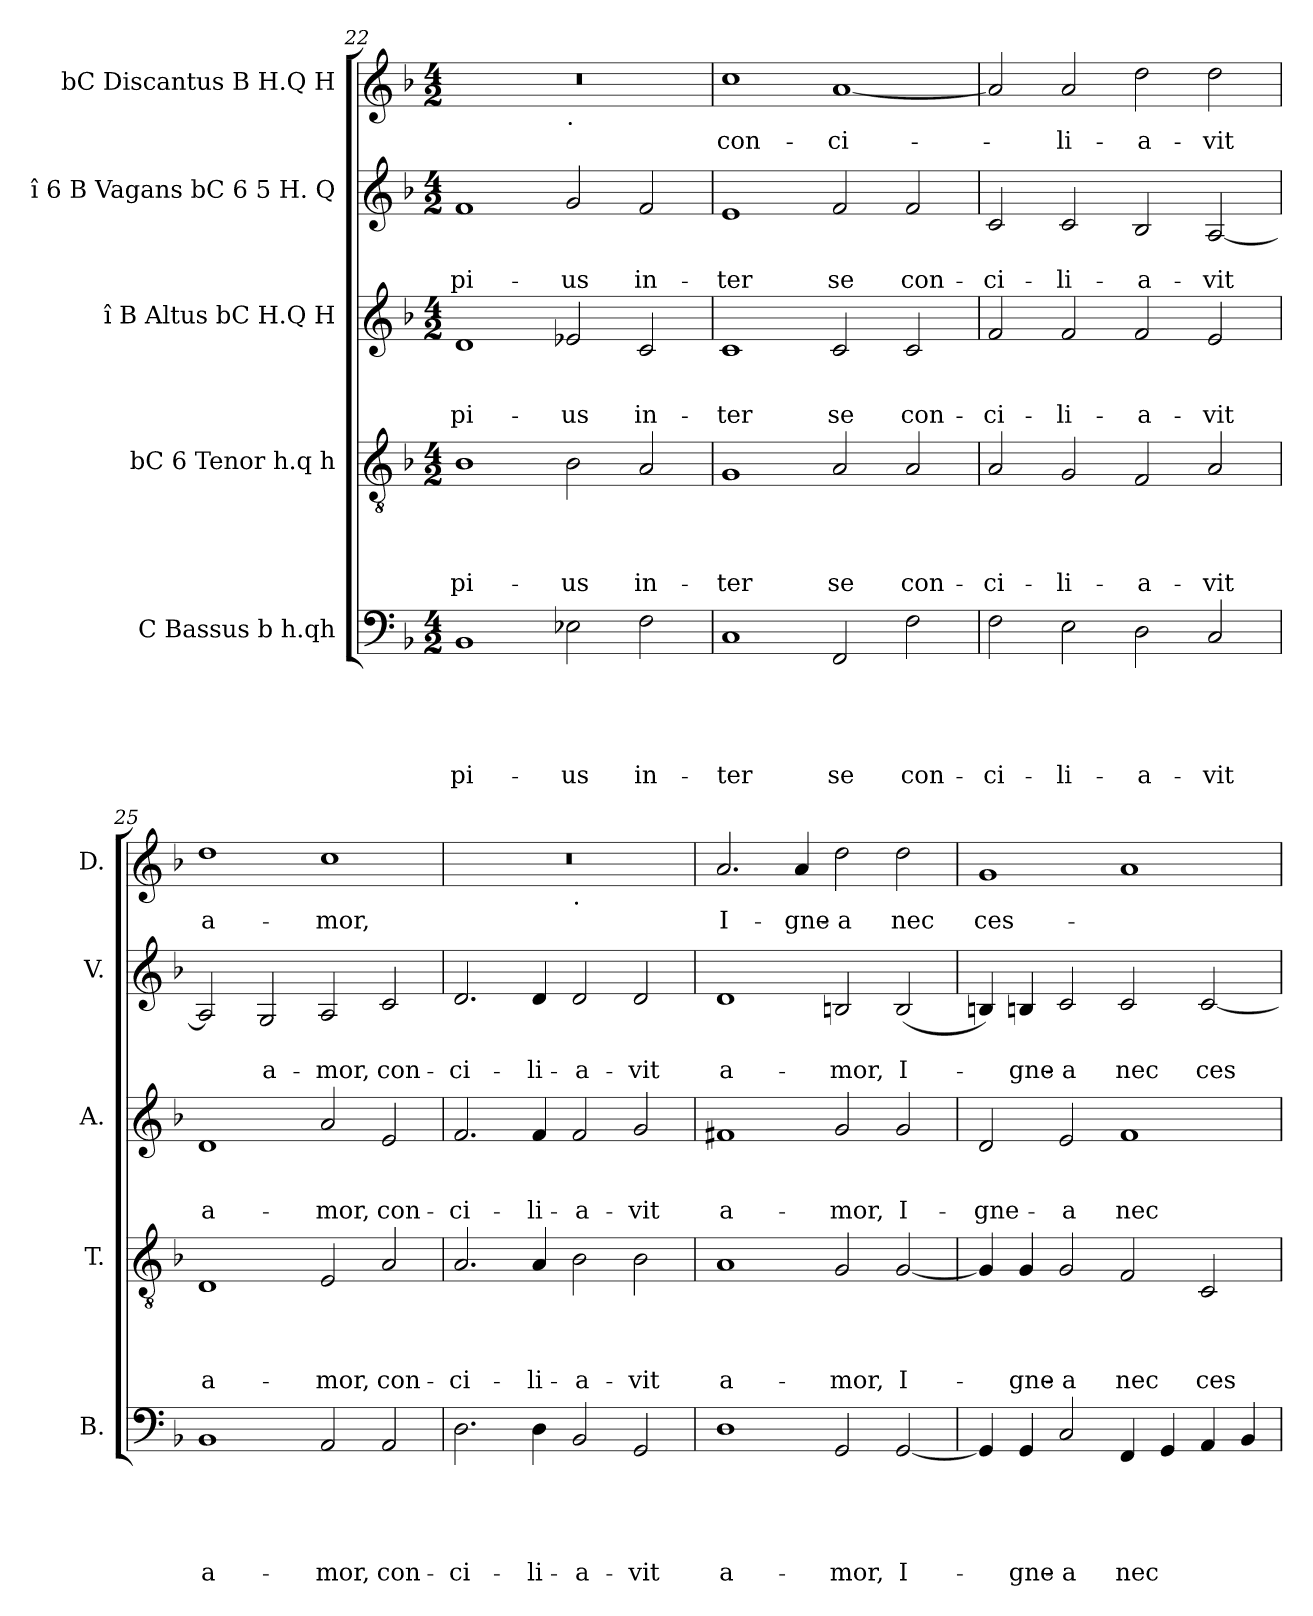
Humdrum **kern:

**kern	**text	**text	**text	**text	**text	**kern	**text	**text	**text	**text	**kern	**text	**text	**text	**kern	**text	**text	**kern	**text
*part5	*part5	*part5	*part5	*part5	*part5	*part4	*part4	*part4	*part4	*part4	*part3	*part3	*part3	*part3	*part2	*part2	*part2	*part1	*part1
*staff5	*staff5	*staff5	*staff5	*staff5	*staff5	*staff4	*staff4	*staff4	*staff4	*staff4	*staff3	*staff3	*staff3	*staff3	*staff2	*staff2	*staff2	*staff1	*staff1
*I"C Bassus b h.qh	*	*	*	*	*	*I"bC 6 Tenor h.q h	*	*	*	*	*I"î B Altus bC H.Q H	*	*	*	*I"î 6 B Vagans bC 6 5 H. Q	*	*	*I"bC Discantus B H.Q H	*
*I'B.	*	*	*	*	*	*I'T.	*	*	*	*	*I'A.	*	*	*	*I'V.	*	*	*I'D.	*
!!LO:LB:g=z
*clefF4	*	*	*	*	*	*clefGv2	*	*	*	*	*clefG2	*	*	*	*clefG2	*	*	*clefG2	*
*k[b-]	*	*	*	*	*	*k[b-]	*	*	*	*	*k[b-]	*	*	*	*k[b-]	*	*	*k[b-]	*
*F:	*	*	*	*	*	*F:	*	*	*	*	*F:	*	*	*	*F:	*	*	*F:	*
*M4/2	*	*	*	*	*	*M4/2	*	*	*	*	*M4/2	*	*	*	*M4/2	*	*	*M4/2	*
=22	=22	=22	=22	=22	=22	=22	=22	=22	=22	=22	=22	=22	=22	=22	=22	=22	=22	=22	=22
!	!	!	!	!	!LO:LY:b	!	!	!	!	!LO:LY:b	!	!	!	!LO:LY:b	!	!	!LO:LY:b	!	!
*	*	*	*	*	*	*	*	*	*	*	*	*	*	*	*	*	*	*^	*
1BB-	.	.	.	.	pi-	1B-	.	.	.	pi-	1d	.	.	pi-	1f	.	pi-	0r	1ryy	.
!	!	!	!	!	!	!	!	!	!	!	!	!	!	!	!	!	!	!	!LO:TX:b:t=.	!
!	!	!	!	!	!LO:LY:b	!	!	!	!	!LO:LY:b	!	!	!	!LO:LY:b	!	!	!LO:LY:b	!	!	!
2E-X\	.	.	.	.	-us	2B-\	.	.	.	-us	2e-X/	.	.	-us	2g/	.	-us	.	1ryy	.
!	!	!	!	!	!LO:LY:b	!	!	!	!	!LO:LY:b	!	!	!	!LO:LY:b	!	!	!LO:LY:b	!	!	!
2F\	.	.	.	.	in-	2A/	.	.	.	in-	2c/	.	.	in-	2f/	.	in-	.	.	.
=23	=23	=23	=23	=23	=23	=23	=23	=23	=23	=23	=23	=23	=23	=23	=23	=23	=23	=23	=23	=23
!	!	!	!	!	!LO:LY:b	!	!	!	!	!LO:LY:b	!	!	!	!LO:LY:b	!	!	!LO:LY:b	!	!	!LO:LY:b
*	*	*	*	*	*	*	*	*	*	*	*	*	*	*	*	*	*	*v	*v	*
1C	.	.	.	.	-ter	1G	.	.	.	-ter	1c	.	.	-ter	1e	.	-ter	1cc	con-
!	!	!	!	!	!LO:LY:b	!	!	!	!	!LO:LY:b	!	!	!	!LO:LY:b	!	!	!LO:LY:b	!	!LO:LY:b
2FF/	.	.	.	.	se	2A/	.	.	.	se	2c/	.	.	se	2f/	.	se	[<1a	-ci-
!	!	!	!	!	!LO:LY:b	!	!	!	!	!LO:LY:b	!	!	!	!LO:LY:b	!	!	!LO:LY:b	!	!
2F\	.	.	.	.	con-	2A/	.	.	.	con-	2c/	.	.	con-	2f/	.	con-	.	.
=24	=24	=24	=24	=24	=24	=24	=24	=24	=24	=24	=24	=24	=24	=24	=24	=24	=24	=24	=24
!	!	!	!	!	!LO:LY:b	!	!	!	!	!LO:LY:b	!	!	!	!LO:LY:b	!	!	!LO:LY:b	!	!
2F\	.	.	.	.	-ci-	2A/	.	.	.	-ci-	2f/	.	.	-ci-	2c/	.	-ci-	2a/]	.
!	!	!	!	!	!LO:LY:b	!	!	!	!	!LO:LY:b	!	!	!	!LO:LY:b	!	!	!LO:LY:b	!	!LO:LY:b
2E\	.	.	.	.	-li-	2G/	.	.	.	-li-	2f/	.	.	-li-	2c/	.	-li-	2a/	-li-
!	!	!	!	!	!LO:LY:b	!	!	!	!	!LO:LY:b	!	!	!	!LO:LY:b	!	!	!LO:LY:b	!	!LO:LY:b
2D\	.	.	.	.	-a-	2F/	.	.	.	-a-	2f/	.	.	-a-	2B-/	.	-a-	2dd\	-a-
!	!	!	!	!	!LO:LY:b	!	!	!	!	!LO:LY:b	!	!	!	!LO:LY:b	!	!	!LO:LY:b	!	!LO:LY:b
2C/	.	.	.	.	-vit	2A/	.	.	.	-vit	2e/	.	.	-vit	[<2A/	.	-vit	2dd\	-vit
=25	=25	=25	=25	=25	=25	=25	=25	=25	=25	=25	=25	=25	=25	=25	=25	=25	=25	=25	=25
!	!	!	!	!	!LO:LY:b:rj	!	!	!	!	!LO:LY:b:rj	!	!	!	!LO:LY:b:rj	!	!	!	!	!LO:LY:b:rj
1BB-	.	.	.	.	a-	1D	.	.	.	a-	1d	.	.	a-	2A/]	.	.	1dd	a-
!	!	!	!	!	!	!	!	!	!	!	!	!	!	!	!	!	!LO:LY:b:rj	!	!
.	.	.	.	.	.	.	.	.	.	.	.	.	.	.	2G/	.	a-	.	.
!	!	!	!	!	!LO:LY:b	!	!	!	!	!LO:LY:b	!	!	!	!LO:LY:b	!	!	!LO:LY:b	!	!LO:LY:b
2AA/	.	.	.	.	-mor,	2E/	.	.	.	-mor,	2a/	.	.	-mor,	2A/	.	-mor,	1cc	-mor,
!	!	!	!	!	!LO:LY:b	!	!	!	!	!LO:LY:b	!	!	!	!LO:LY:b	!	!	!LO:LY:b	!	!
2AA/	.	.	.	.	con-	2A/	.	.	.	con-	2e/	.	.	con-	2c/	.	con-	.	.
=26	=26	=26	=26	=26	=26	=26	=26	=26	=26	=26	=26	=26	=26	=26	=26	=26	=26	=26	=26
!	!	!	!	!	!LO:LY:b	!	!	!	!	!LO:LY:b	!	!	!	!LO:LY:b	!	!	!LO:LY:b	!	!
*	*	*	*	*	*	*	*	*	*	*	*	*	*	*	*	*	*	*^	*
2.D\	.	.	.	.	-ci-	2.A/	.	.	.	-ci-	2.f/	.	.	-ci-	2.d/	.	-ci-	0r	1ryy	.
!	!	!	!	!	!LO:LY:b	!	!	!	!	!LO:LY:b	!	!	!	!LO:LY:b	!	!	!LO:LY:b	!	!	!
4D\	.	.	.	.	-li-	4A/	.	.	.	-li-	4f/	.	.	-li-	4d/	.	-li-	.	.	.
!	!	!	!	!	!	!	!	!	!	!	!	!	!	!	!	!	!	!	!LO:TX:b:t=.	!
!	!	!	!	!	!LO:LY:b	!	!	!	!	!LO:LY:b	!	!	!	!LO:LY:b	!	!	!LO:LY:b	!	!	!
2BB-/	.	.	.	.	-a-	2B-\	.	.	.	-a-	2f/	.	.	-a-	2d/	.	-a-	.	1ryy	.
!	!	!	!	!	!LO:LY:b	!	!	!	!	!LO:LY:b	!	!	!	!LO:LY:b	!	!	!LO:LY:b	!	!	!
2GG/	.	.	.	.	-vit	2B-\	.	.	.	-vit	2g/	.	.	-vit	2d/	.	-vit	.	.	.
=27	=27	=27	=27	=27	=27	=27	=27	=27	=27	=27	=27	=27	=27	=27	=27	=27	=27	=27	=27	=27
!	!	!	!	!	!LO:LY:b:rj	!	!	!	!	!LO:LY:b:rj	!	!	!	!LO:LY:b:rj	!	!	!LO:LY:b:rj	!	!	!LO:LY:b
*	*	*	*	*	*	*	*	*	*	*	*	*	*	*	*	*	*	*v	*v	*
1D	.	.	.	.	a-	1A	.	.	.	a-	1f#X	.	.	a-	1d	.	a-	2.a/	I-
!	!	!	!	!	!	!	!	!	!	!	!	!	!	!	!	!	!	!	!LO:LY:b
.	.	.	.	.	.	.	.	.	.	.	.	.	.	.	.	.	.	4a/	-gne-
!	!	!	!	!	!LO:LY:b	!	!	!	!	!LO:LY:b	!	!	!	!LO:LY:b	!	!	!LO:LY:b	!	!LO:LY:b
2GG/	.	.	.	.	-mor,	2G/	.	.	.	-mor,	2g/	.	.	-mor,	2Bn/	.	-mor,	2dd\	-a
!	!	!	!	!	!LO:LY:b:rj	!	!	!	!	!LO:LY:b:rj	!	!	!	!LO:LY:b	!	!	!LO:LY:b:rj	!	!LO:LY:b
[<2GG/	.	.	.	.	I-	[<2G/	.	.	.	I-	2g/	.	.	I-	(<2B/	.	I-	2dd\	nec
!!LO:LB:g=z
=28	=28	=28	=28	=28	=28	=28	=28	=28	=28	=28	=28	=28	=28	=28	=28	=28	=28	=28	=28
!	!	!	!	!	!	!	!	!	!	!	!	!	!	!LO:LY:b	!	!	!	!	!LO:LY:b
4GG/]	.	.	.	.	.	4G/]	.	.	.	.	2d/	.	.	-gne-	4Bni/)	.	.	1g	ces-
!	!	!	!	!	!LO:LY:b	!	!	!	!	!LO:LY:b	!	!	!	!	!	!	!LO:LY:b	!	!
4GG/	.	.	.	.	-gne-	4G/	.	.	.	-gne-	.	.	.	.	4Bn/	.	-gne-	.	.
!	!	!	!	!	!LO:LY:b	!	!	!	!	!LO:LY:b	!	!	!	!LO:LY:b	!	!	!LO:LY:b	!	!
2C/	.	.	.	.	-a	2G/	.	.	.	-a	2e/	.	.	-a	2c/	.	-a	.	.
!	!	!	!	!	!LO:LY:b	!	!	!	!	!LO:LY:b	!	!	!	!LO:LY:b	!	!	!LO:LY:b	!	!
4FF/	.	.	.	.	nec	2F/	.	.	.	nec	1f	.	.	nec	2c/	.	nec	1a	.
4GG/	.	.	.	.	.	.	.	.	.	.	.	.	.	.	.	.	.	.	.
!	!	!	!	!	!	!	!	!	!	!LO:LY:b	!	!	!	!	!	!	!LO:LY:b	!	!
4AA/	.	.	.	.	.	2C/	.	.	.	ces-	.	.	.	.	[<2c/	.	ces-	.	.
4BB-/	.	.	.	.	.	.	.	.	.	.	.	.	.	.	.	.	.	.	.
=	=	=	=	=	=	=	=	=	=	=	=	=	=	=	=	=	=	=	=
*-	*-	*-	*-	*-	*-	*-	*-	*-	*-	*-	*-	*-	*-	*-	*-	*-	*-	*-	*-
